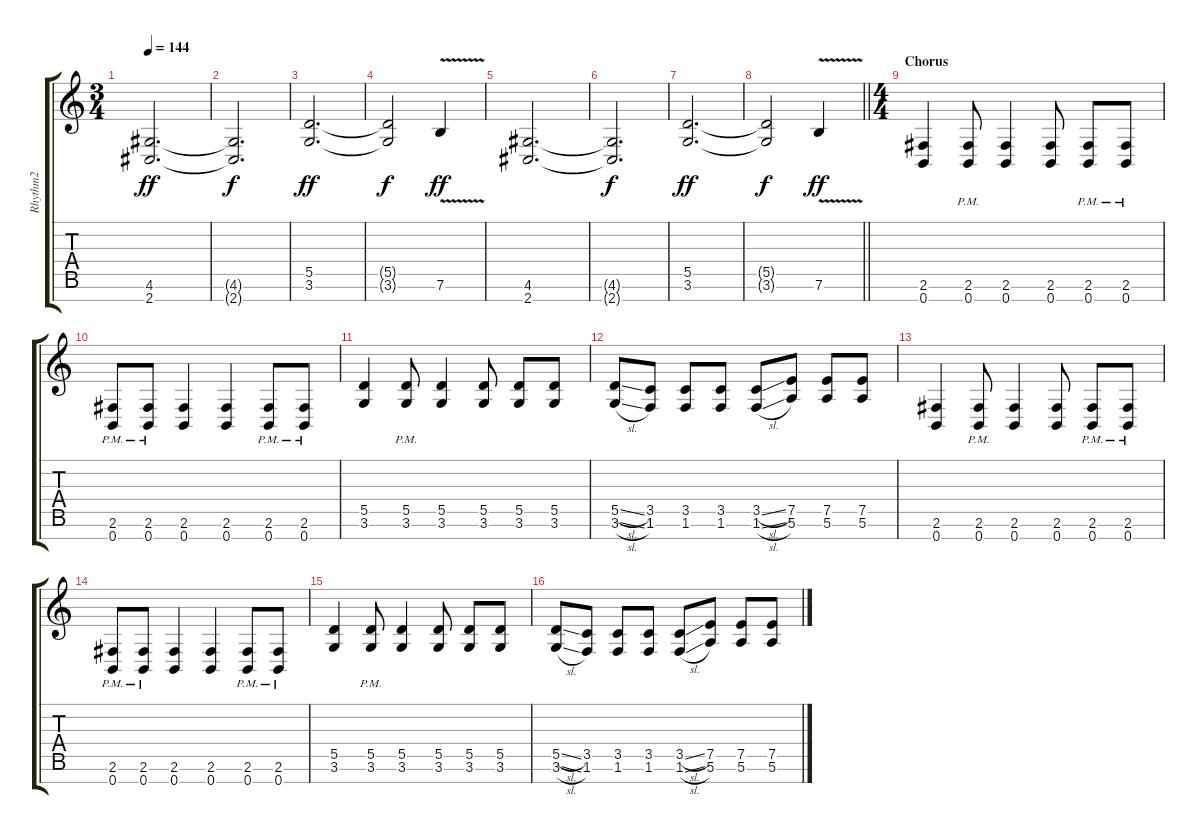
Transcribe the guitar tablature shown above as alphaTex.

\track ("Rhythm2" "Rhythm2") {instrument overdrivenguitar}
\staff {score tabs}
\tuning (E4 B3 G3 D3 A2 E2 B1) {hide}
\ts (3 4)
\tempo 144
\clef g2
\ks c
(4.6 2.7).2{d dy ff} |
(4.6{t} 2.7{t}).2{d dy f} |
(5.5 3.6).2{d dy ff} |
(5.5{t} 3.6{t}).2{dy f} 7.6{v}.4{dy ff} |
(4.6 2.7).2{d} |
(4.6{t} 2.7{t}).2{d dy f} |
(5.5 3.6).2{d dy ff} |
\barLineRight lightlight
(5.5{t} 3.6{t}).2{dy f} 7.6{v}.4{dy ff} |
\ts (4 4)
\section ("" "Chorus")
(2.6 0.7).4 (2.6{pm} 0.7{pm}).8 (2.6 0.7).4 (2.6 0.7).8 (2.6{pm} 0.7{pm}).8 (2.6{pm} 0.7{pm}).8 |
(2.6{pm} 0.7{pm}).8 (2.6{pm} 0.7{pm}).8 (2.6 0.7).4 (2.6 0.7).4 (2.6{pm} 0.7{pm}).8 (2.6{pm} 0.7{pm}).8 |
(5.5 3.6).4 (5.5{pm} 3.6{pm}).8 (5.5 3.6).4 (5.5 3.6).8 (5.5 3.6).8 (5.5 3.6).8 |
(5.5{sl} 3.6{sl}).8 (3.5 1.6).8 (3.5 1.6).8 (3.5 1.6).8 (3.5{sl} 1.6{sl}).8 (7.5 5.6).8 (7.5 5.6).8 (7.5 5.6).8 |
(2.6 0.7).4 (2.6{pm} 0.7{pm}).8 (2.6 0.7).4 (2.6 0.7).8 (2.6{pm} 0.7{pm}).8 (2.6{pm} 0.7{pm}).8 |
(2.6{pm} 0.7{pm}).8 (2.6{pm} 0.7{pm}).8 (2.6 0.7).4 (2.6 0.7).4 (2.6{pm} 0.7{pm}).8 (2.6{pm} 0.7{pm}).8 |
(5.5 3.6).4 (5.5{pm} 3.6{pm}).8 (5.5 3.6).4 (5.5 3.6).8 (5.5 3.6).8 (5.5 3.6).8 |
(5.5{sl} 3.6{sl}).8 (3.5 1.6).8 (3.5 1.6).8 (3.5 1.6).8 (3.5{sl} 1.6{sl}).8 (7.5 5.6).8 (7.5 5.6).8 (7.5 5.6).8
